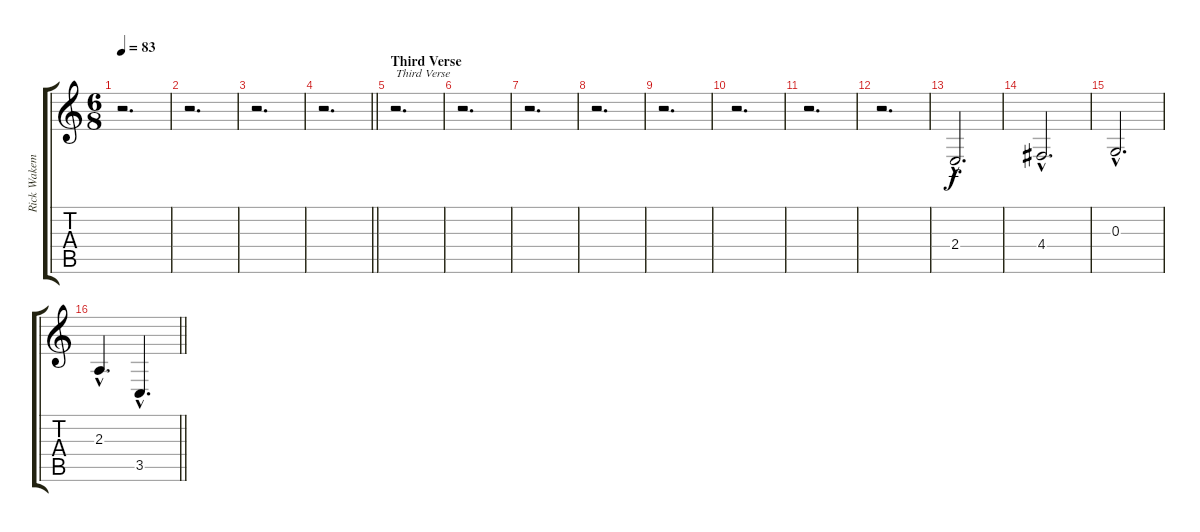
\track ("Rick Wakeman" "Rick Wakem") {instrument pad3polysynth}
\staff {score tabs}
\tuning (E4 B3 G3 D3 A2 E2) {hide}
\ts (6 8)
\tempo 83
\clef g2
\ks c
r.2{d dy f} |
r.2{d} |
r.2{d} |
\barLineRight lightlight
r.2{d} |
\section ("" "Third Verse")
r.2{d txt "Third Verse"} |
r.2{d} |
r.2{d} |
r.2{d} |
r.2{d} |
r.2{d} |
r.2{d} |
r.2{d} |
2.4{hac}.2{d} |
4.4{hac}.2{d} |
0.3{hac}.2{d} |
\barLineRight lightlight
2.3{hac}.4{d} 3.5{hac}.4{d}
